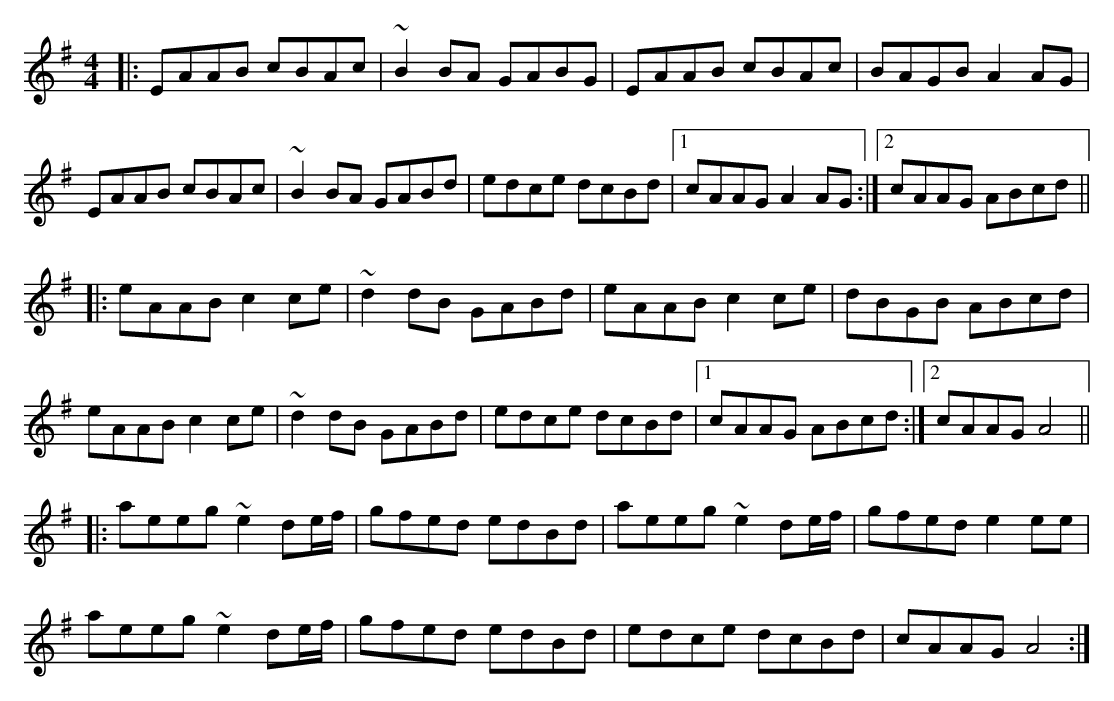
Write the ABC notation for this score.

X:1
M:4/4
K:Ador
|:EAAB cBAc|~B2BA GABG|EAAB cBAc|BAGB A2AG|
EAAB cBAc|~B2BA GABd|edce dcBd|1 cAAG A2AG:|2 cAAG ABcd||
|:eAAB c2ce|~d2dB GABd|eAABc2ce|dBGB ABcd|
eAAB c2ce|~d2dB GABd|edce dcBd|1 cAAG ABcd:|2 cAAG A4||
|:aeeg ~e2de/f/|gfed edBd|aeeg ~e2de/f/|gfede2ee|
aeeg ~e2de/f/|gfed edBd|edce dcBd|cAAG A4:|
